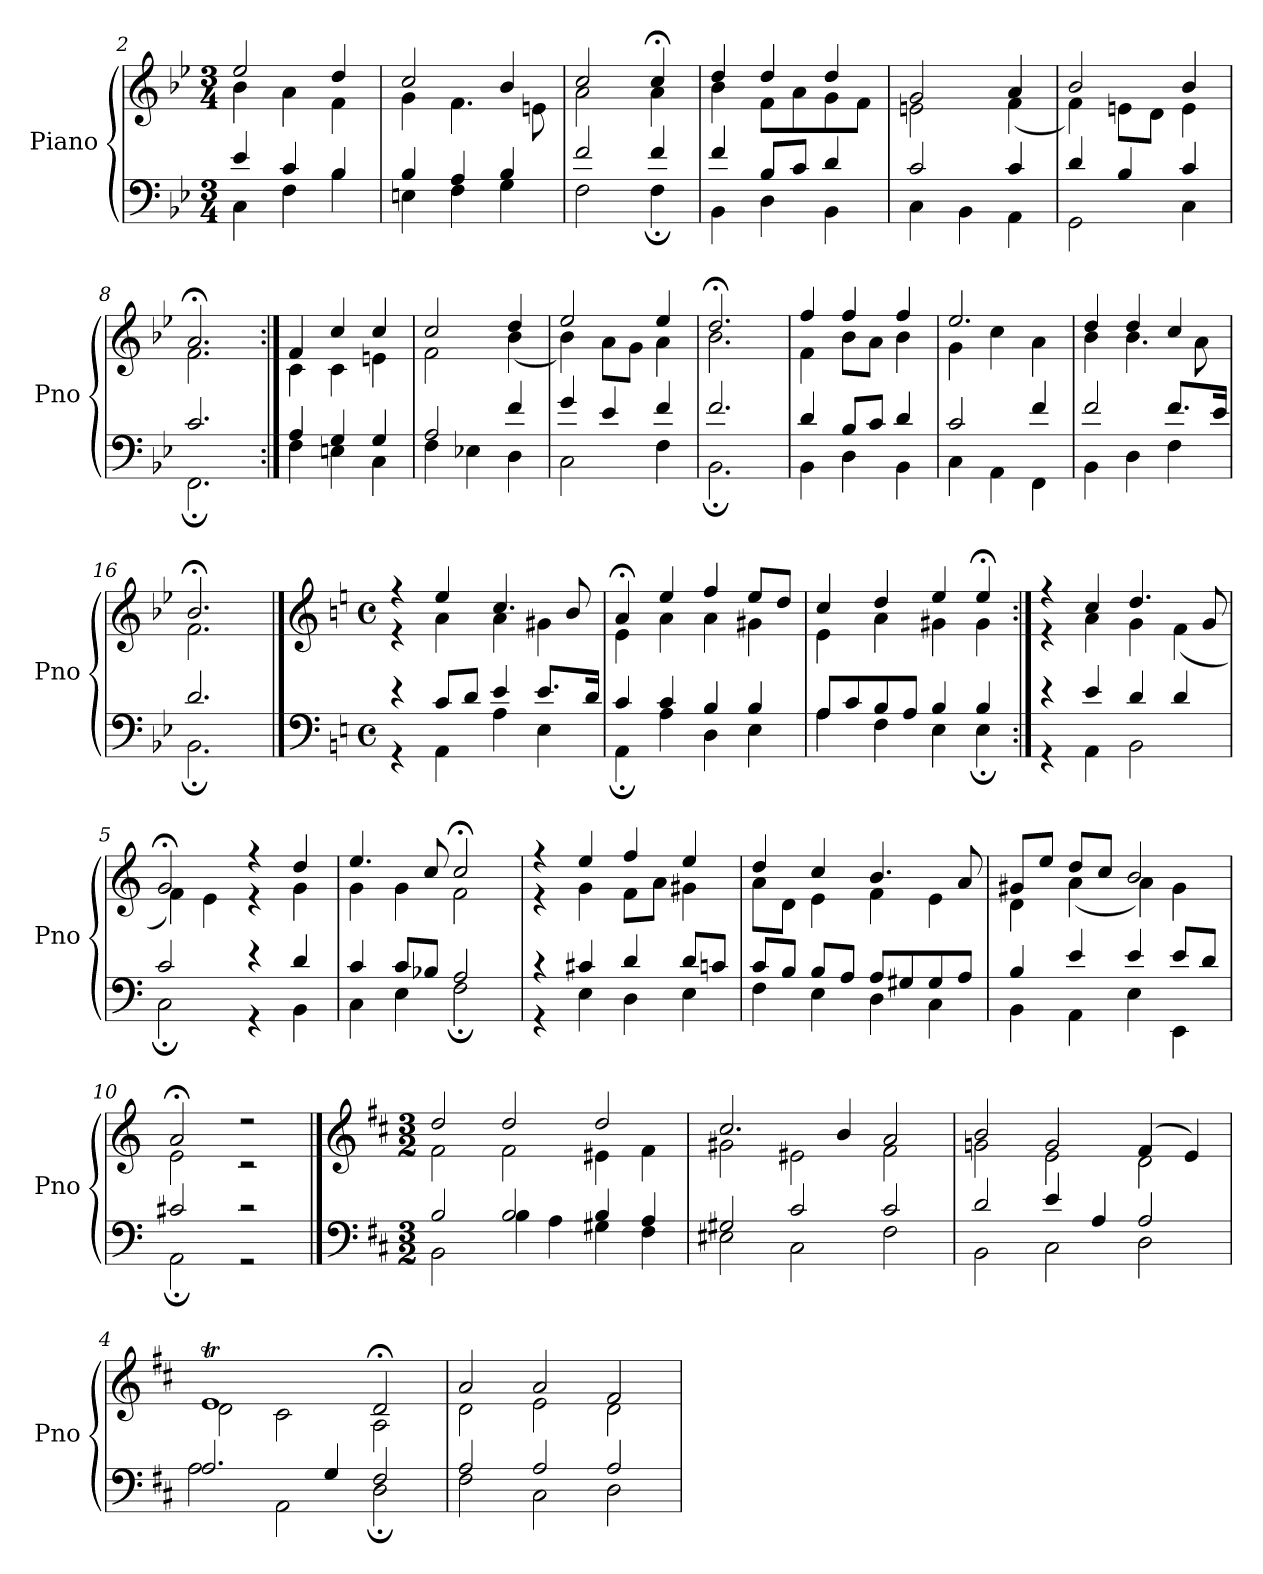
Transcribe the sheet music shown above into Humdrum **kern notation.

**kern	**kern
*part1	*part1
*staff2	*staff1
*I"Piano	*
*I'Pno	*
*clefF4	*clefG2
*k[b-e-]	*k[b-e-]
*M3/4	*M3/4
=2	=2
*^	*^
4e-/	4C\	2ee-/	4b-\
4c/	4F\	.	4a\
4B-/	4B-\	4dd/	4f\
=3	=3	=3	=3
4B-/	4En\	2cc/	4g\
4A/	4F\	.	4.f\
4B-/	4G\	4b-/	.
.	.	.	8en\
=4	=4	=4	=4
2f/	2F\	2cc/	2a\
4f/	4F;\	4cc;</	4a\
=5	=5	=5	=5
4f/	4BB-\	4dd/	4b-\
8B-/L	4D\	4dd/	8f\L
8c/J	.	.	8a\
4d/	4BB-\	4dd/	8g\
.	.	.	8f\J
=6	=6	=6	=6
2c/	4C\	2g/	2en\
.	4BB-\	.	.
4c/	4AA\	4a/	(<4f\
=7	=7	=7	=7
4d/	2GG\	2b-/	4f\)
4B-/	.	.	8en\L
.	.	.	8d\J
4c/	4C\	4b-/	4e\
=8	=8	=8	=8
2.c/	2.FF;\	2.a;</	2.f\
=9:|!	=9:|!	=9:|!	=9:|!
4A/	4F\	4f/	4c\
4G/	4En\	4cc/	4c\
4G/	4C\	4cc/	4en\
=10	=10	=10	=10
2A/	4F\	2cc/	2f\
.	4E-X\	.	.
4f/	4D\	4dd/	(<4b-\
=11	=11	=11	=11
4g/	2C\	2ee-/	4b-\)
4e-/	.	.	8a\L
.	.	.	8g\J
4f/	4F\	4ee-/	4a\
=12	=12	=12	=12
2.f/	2.BB-;\	2.dd;</	2.b-\
=13	=13	=13	=13
4d/	4BB-\	4ff/	4f\
8B-/L	4D\	4ff/	8b-\L
8c/J	.	.	8a\J
4d/	4BB-\	4ff/	4b-\
=14	=14	=14	=14
2c/	4C\	2.ee-/	4g\
.	4AA\	.	4cc\
4f/	4FF\	.	4a\
=15	=15	=15	=15
2f/	4BB-\	4dd/	4b-\
.	4D\	4dd/	4.b-\
8.f/L	4F\	4cc/	.
.	.	.	8a\
16e-/Jk	.	.	.
=16	=16	=16	=16
2.d/	2.BB-;\	2.b-;</	2.f\
==1	==1	==1	==1
*clefF4	*	*clefG2	*
*k[]	*	*k[]	*
*M4/4	*	*M4/4	*
*met(c)	*	*met(c)	*
4r	4r	4r	4r
8c/L	4AA\	4ee/	4a\
8d/J	.	.	.
4e/	4A\	4.cc/	4a\
8.e/L	4E\	.	4g#X\
.	.	8b/	.
16d/Jk	.	.	.
=2	=2	=2	=2
4c/	4AA;\	4a;</	4e\
4c/	4A\	4ee/	4a\
4B/	4D\	4ff/	4a\
4B/	4E\	8ee/L	4g#X\
.	.	8dd/J	.
=3	=3	=3	=3
8A/L	4A\	4cc/	4e\
8c/	.	.	.
8B/	4F\	4dd/	4a\
8A/J	.	.	.
4B/	4E\	4ee/	4g#X\
4B/	4E;\	4ee;</	4g#\
=4:|!	=4:|!	=4:|!	=4:|!
4r	4r	4r	4r
4e/	4AA\	4cc/	4a\
4d/	2BB\	4.dd/	4g\
4d/	.	.	(<4f\
.	.	8g/	.
=5	=5	=5	=5
2c/	2C;\	2g;</	4f\)
.	.	.	4e\
4r	4r	4r	4r
4d/	4BB\	4dd/	4g\
=6	=6	=6	=6
4c/	4C\	4.ee/	4g\
8c/L	4E\	.	4g\
8B-X/J	.	8cc/	.
2A/	2F;\	2cc;</	2f\
=7	=7	=7	=7
4r	4r	4r	4r
4c#X/	4E\	4ee/	4g\
4d/	4D\	4ff/	8f\L
.	.	.	8a\J
8d/L	4E\	4ee/	4g#X\
8cn/J	.	.	.
=8	=8	=8	=8
8c/L	4F\	4dd/	8a\L
8B/J	.	.	8d\J
8B/L	4E\	4cc/	4e\
8A/J	.	.	.
8A/L	4D\	4.b/	4f\
8G#X/	.	.	.
8G#/	4C\	.	4e\
8A/J	.	8a/	.
=9	=9	=9	=9
4B/	4BB\	8g#X/L	4d\
.	.	8ee/J	.
4e/	4AA\	8dd/L	(<4a\
.	.	8cc/J	.
4e/	4E\	2b/	4a\)
8e/L	4EE\	.	4g#\
8d/J	.	.	.
=10	=10	=10	=10
2c#X/	2AA;\	2a;</	2e\
2r	2r	2r	2r
==1	==1	==1	==1
*clefF4	*	*clefG2	*
*k[f#c#]	*	*k[f#c#]	*
*M3/2	*	*M3/2	*
*	*	*MM134	*
2B/	2BB\	2dd/	2f#\
2B/	4B\	2dd/	2f#\
.	4A\	.	.
4B/	4G#X\	2dd/	4e#X\
4A/	4F#\	.	4f#\
=2	=2	=2	=2
2G#X/	2E#X\	2.cc#/	2g#X\
2c#/	2C#\	.	2e#X\
.	.	4b/	.
2c#/	2F#\	2a/	2f#\
=3	=3	=3	=3
2d/	2BB\	2b/	2gn\
4e/	2C#\	2g/	2e\
4A/	.	.	.
2A/	2D\	(>4f#/	2d\
.	.	4e/)	.
=4	=4	=4	=4
2.A/	2A\	1eT	2d\
.	2AA\	.	2c#\
4G/	.	.	.
2F#/	2D;\	2d;</	2A\
=5	=5	=5	=5
2A/	2F#\	2a/	2d\
2A/	2C#\	2a/	2e\
2A/	2D\	2f#/	2d\
*v	*v	*	*
*	*v	*v
=	=
*-	*-
